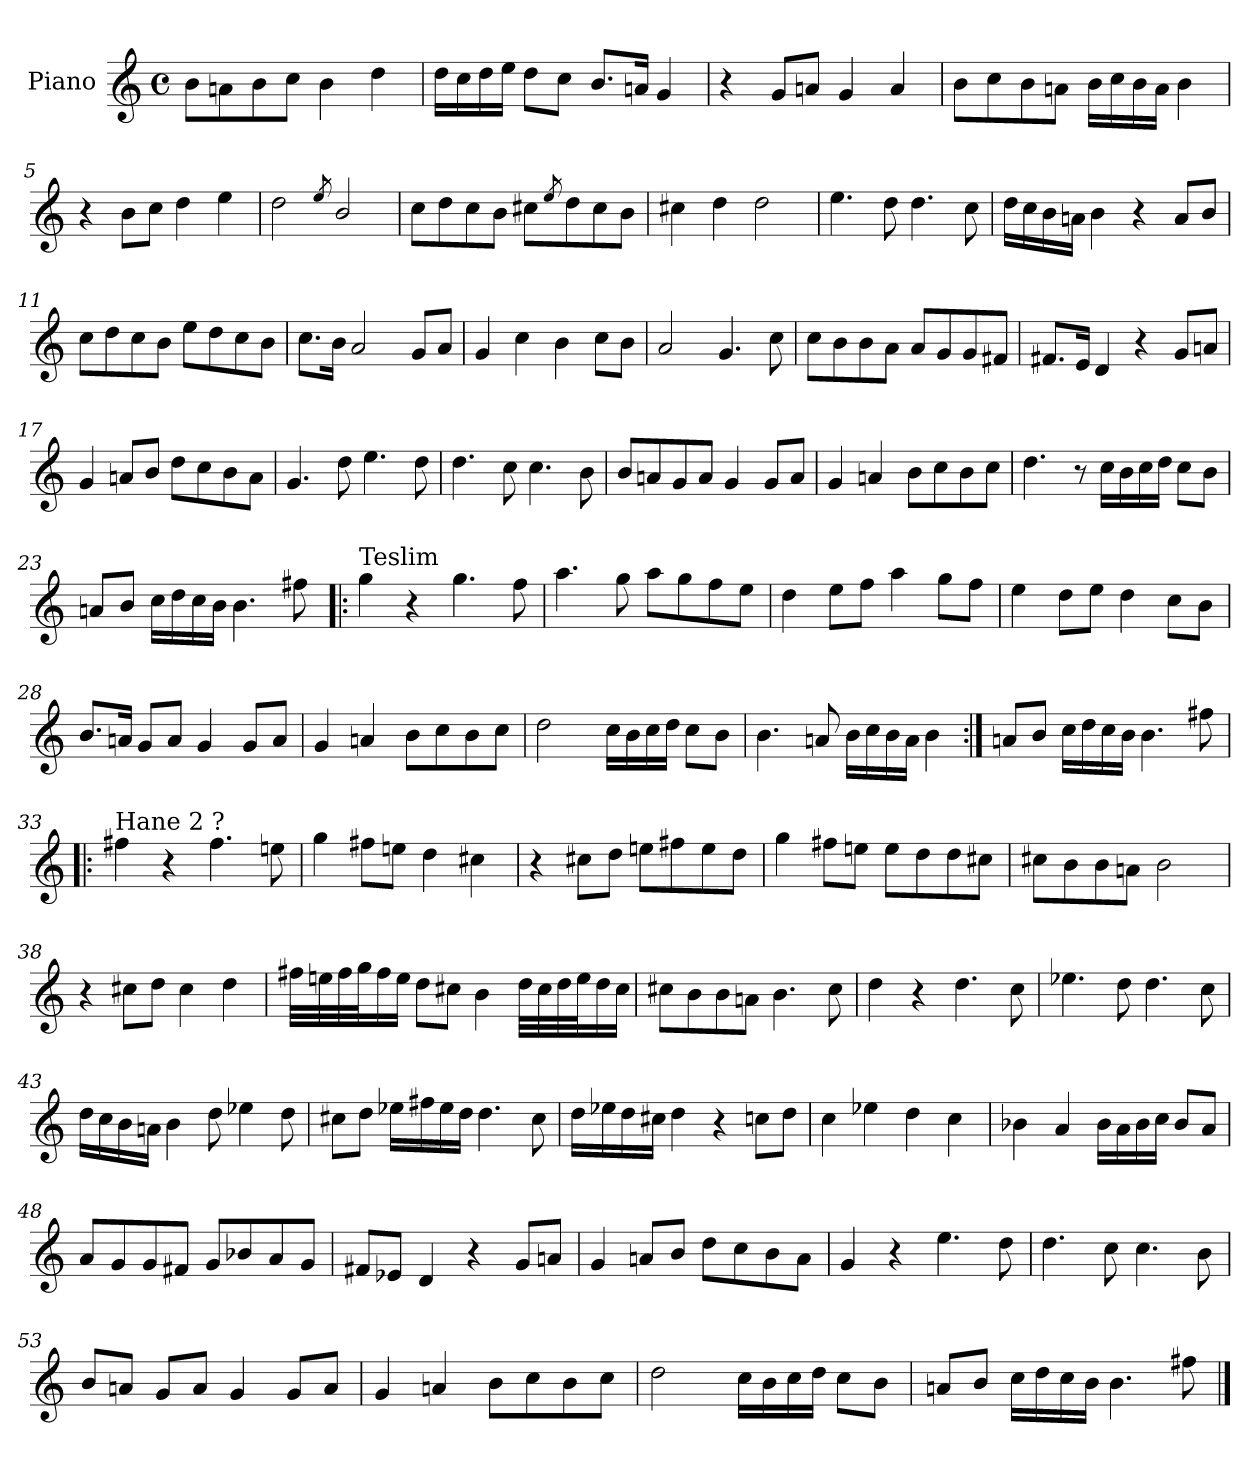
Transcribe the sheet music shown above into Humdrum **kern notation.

**kern
*part1
*staff1
*I"Piano
*I'Pno.
*clefG2
*k[]
*M4/4
*met(c)
=1
8b\L
8an\
8b\
8cc\J
4b\
4dd\
=2
16dd\LL
16cc\
16dd\
16ee\JJ
8dd\L
8cc\J
8.b/L
16an/Jk
4g/
=3
4r
8g/L
8an/J
4g/
4a/
=4
8b\L
8cc\
8b\
8an\J
16b\LL
16cc\
16b\
16a\JJ
4b\
=5
4r
8b\L
8cc\J
4dd\
4ee\
!!LO:LB:g=z
=6
2dd\
8qee/
2b/
=7
8cc\L
8dd\
8cc\
8b\J
8cc#X\L
8qee/
8dd\
8cc#\
8b\J
=8
4cc#X\
4dd\
2dd\
=9
4.ee\
8dd\
4.dd\
8cc\
=10
16dd\LL
16cc\
16b\
16an\JJ
4b\
4r
8a/L
8b/J
=11
8cc\L
8dd\
8cc\
8b\J
8ee\L
8dd\
8cc\
8b\J
!!LO:LB:g=z
=12
8.cc\L
16b\Jk
2a/
8g/L
8a/J
=13
4g/
4cc\
4b\
8cc\L
8b\J
=14
2a/
4.g/
8cc\
=15
8cc\L
8b\
8b\
8a\J
8a/L
8g/
8g/
8f#X/J
=16
8.f#X/L
16e/Jk
4d/
4r
8g/L
8an/J
=17
4g/
8an/L
8b/J
8dd\L
8cc\
8b\
8a\J
!!LO:LB:g=z
=18
4.g/
8dd\
4.ee\
8dd\
=19
4.dd\
8cc\
4.cc\
8b\
=20
8b/L
8an/
8g/
8a/J
4g/
8g/L
8a/J
=21
4g/
4an/
8b\L
8cc\
8b\
8cc\J
=22
4.dd\
8r
16cc\LL
16b\
16cc\
16dd\JJ
8cc\L
8b\J
=23
8an/L
8b/J
16cc\LL
16dd\
16cc\
16b\JJ
4.b\
8ff#X\
!!LO:LB:g=z
=24!|:
!LO:TX:a:t=Teslim
4gg\
4r
4.gg\
8ff\
=25
4.aa\
8gg\
8aa\L
8gg\
8ff\
8ee\J
=26
4dd\
8ee\L
8ff\J
4aa\
8gg\L
8ff\J
=27
4ee\
8dd\L
8ee\J
4dd\
8cc\L
8b\J
=28
8.b/L
16an/Jk
8g/L
8a/J
4g/
8g/L
8a/J
=29
4g/
4an/
8b\L
8cc\
8b\
8cc\J
!!LO:LB:g=z
=30
2dd\
16cc\LL
16b\
16cc\
16dd\JJ
8cc\L
8b\J
=31
4.b\
8an/
16b\LL
16cc\
16b\
16a\JJ
4b\
=32:|!
8an/L
8b/J
16cc\LL
16dd\
16cc\
16b\JJ
4.b\
8ff#X\
=33!|:
!LO:TX:a:t=Hane 2 ?
4ff#X\
4r
4.ff#\
8een\
=34
4gg\
8ff#X\L
8een\J
4dd\
4cc#X\
!!LO:LB:g=z
=35
4r
8cc#X\L
8dd\J
8een\L
8ff#X\
8ee\
8dd\J
=36
4gg\
8ff#X\L
8een\J
8ee\L
8dd\
8dd\
8cc#X\J
=37
8cc#X\L
8b\
8b\
8an\J
2b\
=38
4r
8cc#X\L
8dd\J
4cc#\
4dd\
!!LO:LB:g=z
=39
32ff#X\LLL
32een\
32ff#\
32gg\J
16ff#\
16ee\JJ
8dd\L
8cc#X\J
4b\
32dd\LLL
32cc#\
32dd\
32ee\J
16dd\
16cc#\JJ
=40
8cc#X\L
8b\
8b\
8an\J
4.b\
8cc#\
=41
4dd\
4r
4.dd\
8cc\
=42
4.ee-X\
8dd\
4.dd\
8cc\
=43
16dd\LL
16cc\
16b\
16an\JJ
4b\
8dd\
4ee-X\
8dd\
!!LO:LB:g=z
=44
8cc#X\L
8dd\J
16ee-X\LL
16ff#X\
16ee-\
16dd\JJ
4.dd\
8cc#\
=45
16dd\LL
16ee-X\
16dd\
16cc#X\JJ
4dd\
4r
8ccn\L
8dd\J
=46
4cc\
4ee-X\
4dd\
4cc\
=47
4b-X\
4a/
16b-\LL
16a\
16b-\
16cc\JJ
8b-/L
8a/J
=48
8a/L
8g/
8g/
8f#X/J
8g/L
8b-X/
8a/
8g/J
!!LO:LB:g=z
=49
8f#X/L
8e-X/J
4d/
4r
8g/L
8an/J
=50
4g/
8an/L
8b/J
8dd\L
8cc\
8b\
8a\J
=51
4g/
4r
4.ee\
8dd\
=52
4.dd\
8cc\
4.cc\
8b\
=53
8b/L
8an/J
8g/L
8a/J
4g/
8g/L
8a/J
=54
4g/
4an/
8b\L
8cc\
8b\
8cc\J
!!LO:PB:g=z
=55
2dd\
16cc\LL
16b\
16cc\
16dd\JJ
8cc\L
8b\J
=56
8an/L
8b/J
16cc\LL
16dd\
16cc\
16b\JJ
4.b\
8ff#X\
==
*-
